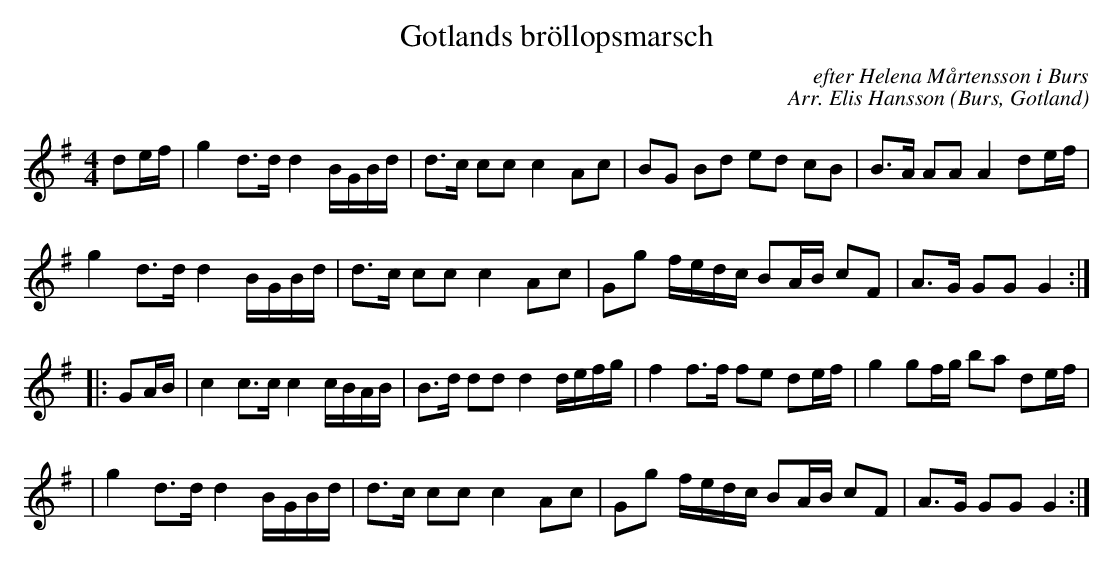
X:1
T: Gotlands bröllopsmarsch
O: Burs, Gotland
C: efter Helena Mårtensson i Burs
C: Arr. Elis Hansson
M: 4/4
L: 1/16
K: G
V: 1
d2ef | g4 d3d d4 BGBd | d3c c2c2 c4 A2c2 | B2G2 B2d2 e2d2 c2B2 | B3A A2A2 A4 d2ef |
g4 d3d d4 BGBd | d3c c2c2 c4 A2c2 | G2g2 fedc B2AB c2F2 | A3G G2G2 G4 :|
|: G2AB | c4 c3c c4 cBAB | B3d d2d2 d4 defg | f4 f3f f2e2 d2ef | g4 g2fg b2a2 d2ef |
| g4 d3d d4 BGBd | d3c c2c2 c4 A2c2 | G2g2 fedc B2AB c2F2 | A3G G2G2 G4 :|
